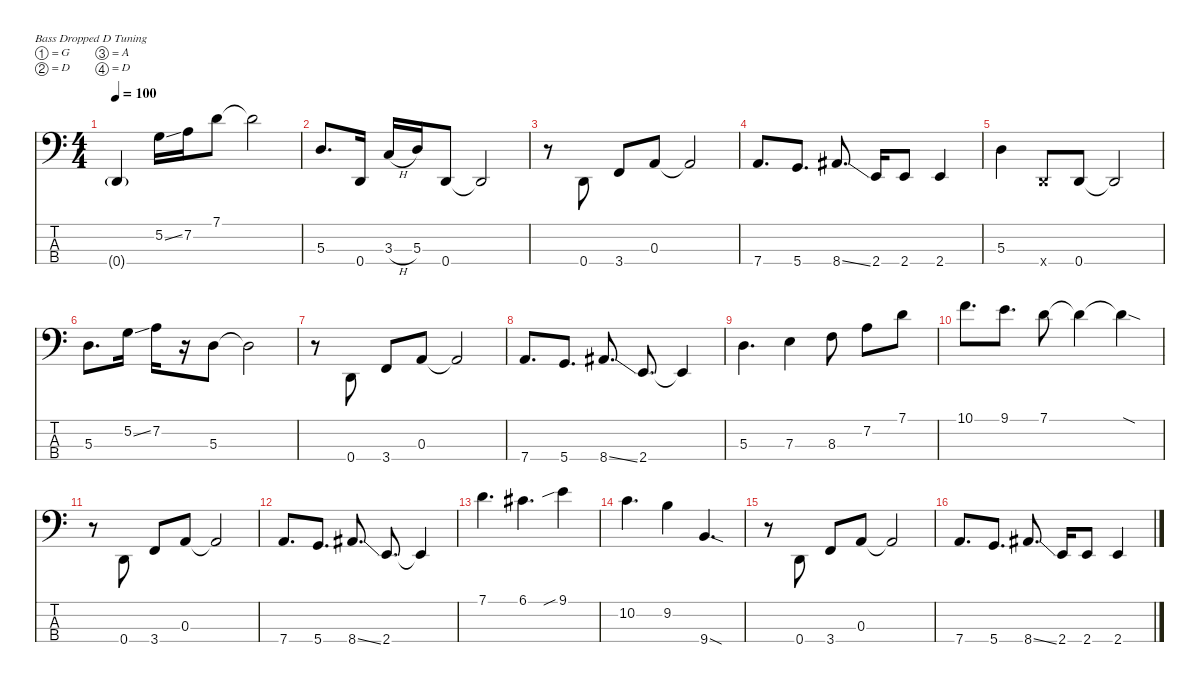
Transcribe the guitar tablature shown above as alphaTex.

\defaultSystemsLayout 4
\hideDynamics
\bracketExtendMode nobrackets
\singleTrackTrackNamePolicy hidden
\multiTrackTrackNamePolicy hidden
\firstSystemTrackNameMode fullname
\firstSystemTrackNameOrientation horizontal
\otherSystemsTrackNameOrientation horizontal
\track ("Bass Guitar" "el.bs.") {instrument electricbassfinger}
\staff {score tabs}
\tuning (G2 D2 A1 D1)
\ts (4 4)
\beaming (8 2 2 2 2)
\tempo 100
\clef f4
\ks c
0.4{g}.4{dy mf beam Up} 5.2{ss}.16{dy f beam Down} 7.2.16{beam Down} 7.1.8{beam Down} 7.1{t}.2{beam Down} |
5.3.8{d beam Up} 0.4.16{beam Up} 3.3{h}.16{beam Up} 5.3.16{beam Up} 0.4.8{beam Up} 0.4{t}.2{beam Up} |
r.8{beam Down} 0.4.8{beam Up} 3.4.8{beam Up} 0.3.8{beam Up} 0.3{t}.2{beam Up} |
7.4.8{d beam Up} 5.4.8{d beam Up} 8.4{ss acc #}.8{d beam Up} 2.4.16{beam Up} 2.4.8{beam Up} 2.4.4{beam Up} |
5.3.4{beam Down} 0.4{x}.8{beam Up} 0.4.8{beam Up} 0.4{t}.2{beam Up} |
5.3.8{d beam Down} 5.2{ss}.16{beam Down} 7.2.16{beam Down} r.16{beam Down} 5.3.8{beam Down} 5.3{t}.2{beam Down} |
r.8{beam Down} 0.4.8{beam Up} 3.4.8{beam Up} 0.3.8{beam Up} 0.3{t}.2{beam Up} |
7.4.8{d beam Up} 5.4.8{d beam Up} 8.4{ss acc #}.8{d beam Up} 2.4.8{d beam Up} 2.4{t}.4{beam Up} |
5.3.4{d beam Down} 7.3.4{beam Down} 8.3.8{beam Down} 7.2.8{beam Down} 7.1.8{beam Down} |
10.1.8{d beam Down} 9.1.8{d beam Down} 7.1.8{beam Down} 7.1{t}.4{beam Down} 7.1{sod t}.4{beam Down} |
r.8{beam Down} 0.4.8{beam Up} 3.4.8{beam Up} 0.3.8{beam Up} 0.3{t}.2{beam Up} |
7.4.8{d beam Up} 5.4.8{d beam Up} 8.4{ss acc #}.8{d beam Up} 2.4.8{d beam Up} 2.4{t}.4{beam Up} |
7.1.4{d beam Down} 6.1{acc #}.4{d beam Down} 9.1{sib}.4{beam Down} |
10.2.4{d beam Down} 9.2.4{beam Down} 9.4{sod}.4{d beam Up} |
r.8{beam Down} 0.4.8{beam Up} 3.4.8{beam Up} 0.3.8{beam Up} 0.3{t}.2{beam Up} |
7.4.8{d beam Up} 5.4.8{d beam Up} 8.4{ss acc #}.8{d beam Up} 2.4.16{beam Up} 2.4.8{beam Up} 2.4.4{beam Up}
